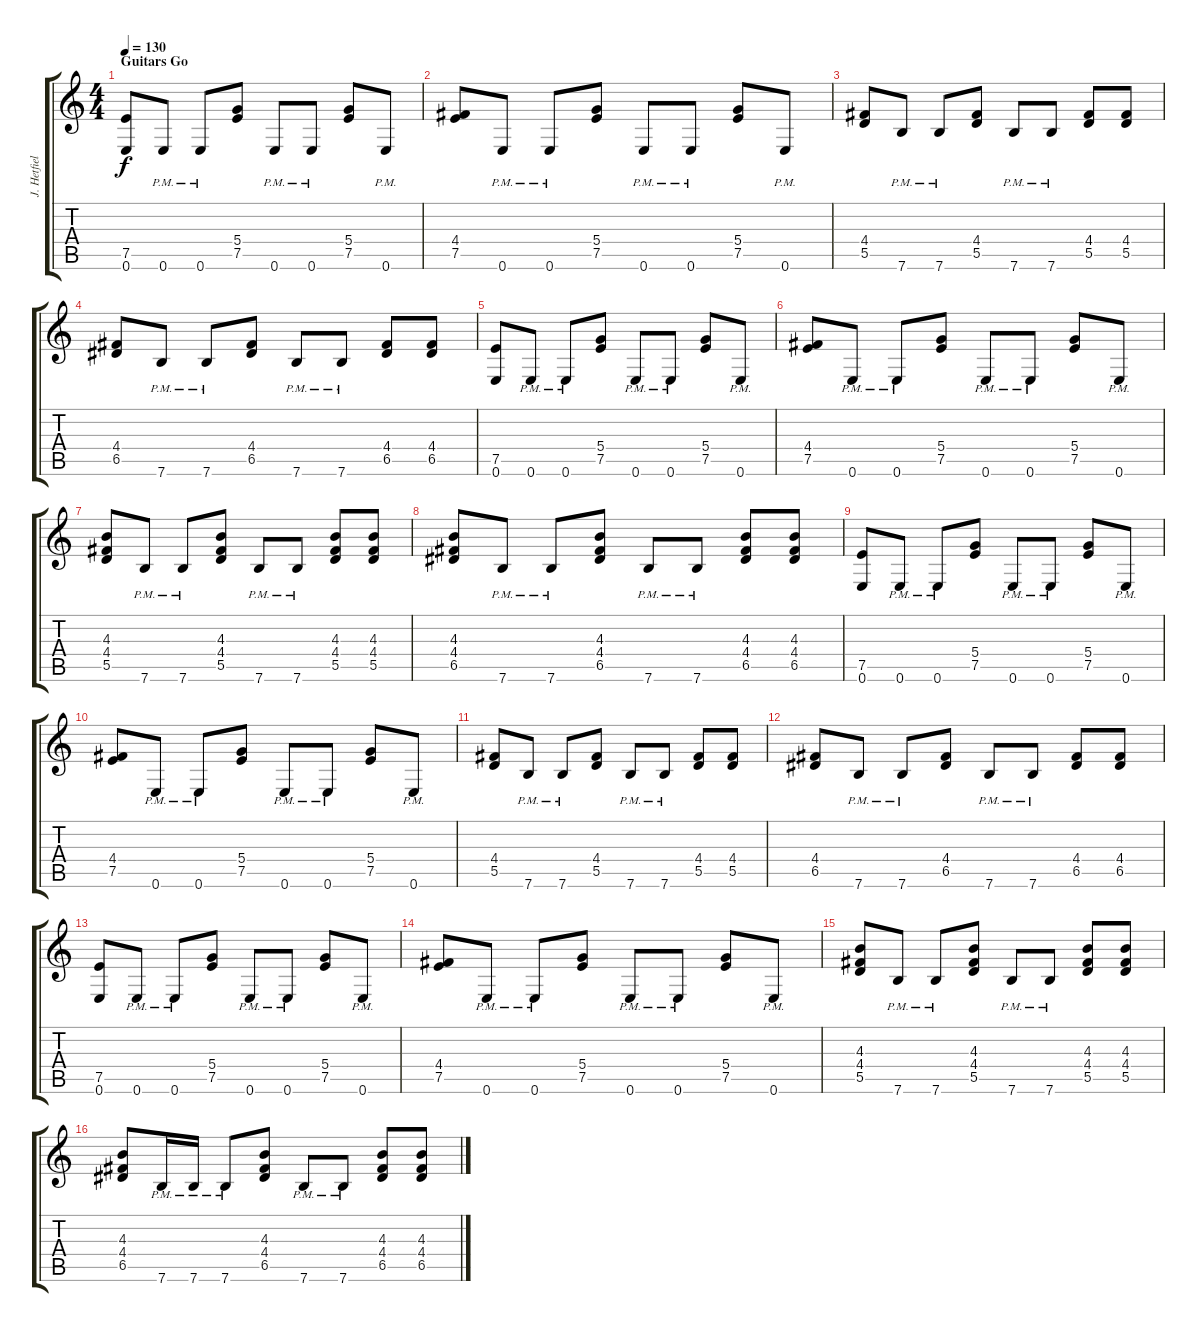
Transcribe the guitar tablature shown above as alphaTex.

\track ("J. Hetfield (Rhythm)" "J. Hetfiel") {instrument distortionguitar}
\staff {score tabs}
\tuning (E4 B3 G3 D3 A2 E2) {hide}
\ts (4 4)
\section ("" "Guitars Go")
\tempo 130
\clef g2
\ks c
(7.5 0.6).8{dy f} 0.6{pm}.8 0.6{pm}.8 (5.4 7.5).8 0.6{pm}.8 0.6{pm}.8 (5.4 7.5).8 0.6{pm}.8 |
(4.4 7.5).8 0.6{pm}.8 0.6{pm}.8 (5.4 7.5).8 0.6{pm}.8 0.6{pm}.8 (5.4 7.5).8 0.6{pm}.8 |
(4.4 5.5).8 7.6{pm}.8 7.6{pm}.8 (4.4 5.5).8 7.6{pm}.8 7.6{pm}.8 (4.4 5.5).8 (4.4 5.5).8 |
(4.4 6.5).8 7.6{pm}.8 7.6{pm}.8 (4.4 6.5).8 7.6{pm}.8 7.6{pm}.8 (4.4 6.5).8 (4.4 6.5).8 |
(7.5 0.6).8 0.6{pm}.8 0.6{pm}.8 (5.4 7.5).8 0.6{pm}.8 0.6{pm}.8 (5.4 7.5).8 0.6{pm}.8 |
(4.4 7.5).8 0.6{pm}.8 0.6{pm}.8 (5.4 7.5).8 0.6{pm}.8 0.6{pm}.8 (5.4 7.5).8 0.6{pm}.8 |
(4.3 4.4 5.5).8 7.6{pm}.8 7.6{pm}.8 (4.3 4.4 5.5).8 7.6{pm}.8 7.6{pm}.8 (4.3 4.4 5.5).8 (4.3 4.4 5.5).8 |
(4.3 4.4 6.5).8 7.6{pm}.8 7.6{pm}.8 (4.3 4.4 6.5).8 7.6{pm}.8 7.6{pm}.8 (4.3 4.4 6.5).8 (4.3 4.4 6.5).8 |
(7.5 0.6).8 0.6{pm}.8 0.6{pm}.8 (5.4 7.5).8 0.6{pm}.8 0.6{pm}.8 (5.4 7.5).8 0.6{pm}.8 |
(4.4 7.5).8 0.6{pm}.8 0.6{pm}.8 (5.4 7.5).8 0.6{pm}.8 0.6{pm}.8 (5.4 7.5).8 0.6{pm}.8 |
(4.4 5.5).8 7.6{pm}.8 7.6{pm}.8 (4.4 5.5).8 7.6{pm}.8 7.6{pm}.8 (4.4 5.5).8 (4.4 5.5).8 |
(4.4 6.5).8 7.6{pm}.8 7.6{pm}.8 (4.4 6.5).8 7.6{pm}.8 7.6{pm}.8 (4.4 6.5).8 (4.4 6.5).8 |
(7.5 0.6).8 0.6{pm}.8 0.6{pm}.8 (5.4 7.5).8 0.6{pm}.8 0.6{pm}.8 (5.4 7.5).8 0.6{pm}.8 |
(4.4 7.5).8 0.6{pm}.8 0.6{pm}.8 (5.4 7.5).8 0.6{pm}.8 0.6{pm}.8 (5.4 7.5).8 0.6{pm}.8 |
(4.3 4.4 5.5).8 7.6{pm}.8 7.6{pm}.8 (4.3 4.4 5.5).8 7.6{pm}.8 7.6{pm}.8 (4.3 4.4 5.5).8 (4.3 4.4 5.5).8 |
(4.3 4.4 6.5).8 7.6{pm}.16 7.6{pm}.16 7.6{pm}.8 (4.3 4.4 6.5).8 7.6{pm}.8 7.6{pm}.8 (4.3 4.4 6.5).8 (4.3 4.4 6.5).8
